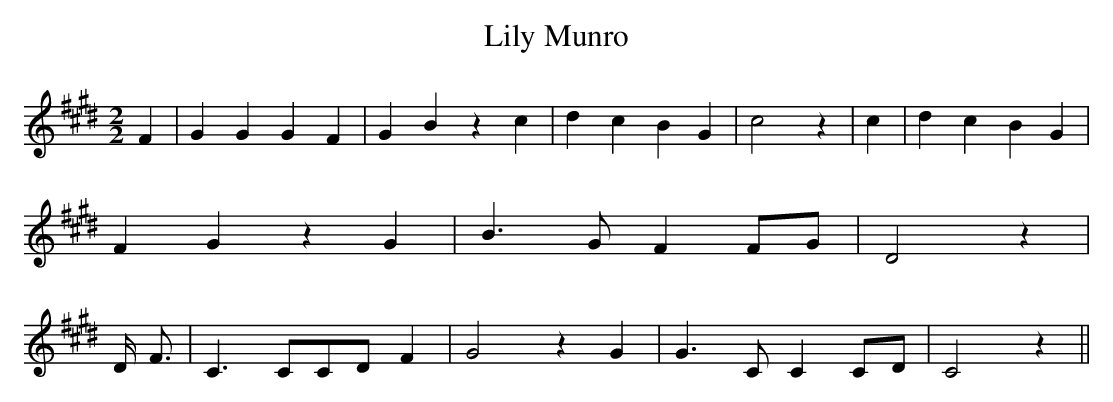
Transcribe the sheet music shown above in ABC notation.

X:1
T:Lily Munro
M:2/2
L:1/4
K:E
 F| G G G F| G B z c| d c B G| c2 z| c| d c B G| F G z G| B3/2 G/2 FF/2-G/2|\
 D2 z| D/4- F3/4| C3/2 C/2C/2-D/2 F| G2 z G| G3/2 C/2 CC/2-D/2| C2 z||\
